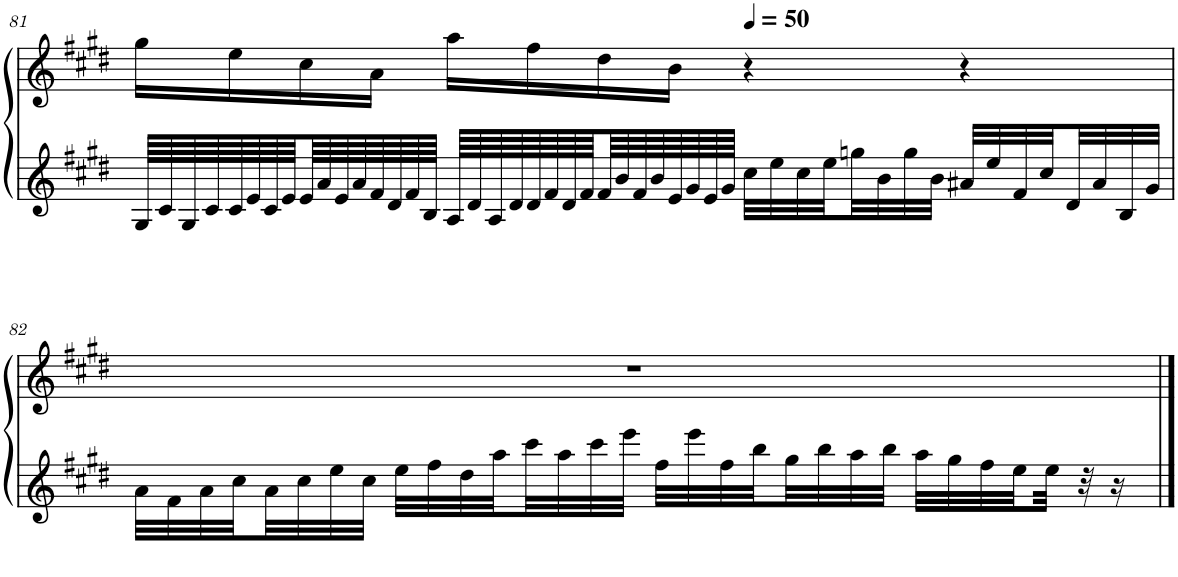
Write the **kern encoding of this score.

**kern	**kern
*part1	*part1
*staff2	*staff1
*I"Piano	*
*I'Pno.	*
!!LO:PB:g=z
*clefF4	*clefG2
*k[f#c#g#d#]	*k[f#c#g#d#]
*M4/4	*M4/4
=81	=81
64G#/LLLL	16gg#\LL
64c#/	.
64G#/	.
64c#/	.
64c#/	16ee\
64e/	.
64c#/	.
64e/	.
64e/	16cc#\
64a/	.
64e/	.
64a/	.
64f#/	16a\JJ
64d#/	.
64f#/	.
64B/JJJJ	.
64A/LLLL	16aa\LL
64d#/	.
64A/	.
64d#/	.
64d#/	16ff#\
64f#/	.
64d#/	.
64f#/	.
64f#/	16dd#\
64b/	.
64f#/	.
64b/	.
64e/	16b\JJ
64g#/	.
64e/	.
64g#/JJJJ	.
*	*MM50
32cc#\LLL	4r
32ee\	.
32cc#\	.
32ee\	.
32ggn\	.
32b\	.
32gg\	.
32b\JJJ	.
32a#X/LLL	4r
32ee/	.
32f#/	.
32cc#/	.
32d#/	.
32a#/	.
32B/	.
32g#/JJJ	.
!!LO:LB:g=z
=82	=82
32a\LLL	1r
32f#\	.
32a\	.
32cc#\	.
32a\	.
32cc#\	.
32ee\	.
32cc#\JJJ	.
32ee\LLL	.
32ff#\	.
32dd#\	.
32aa\	.
32ccc#\	.
32aa\	.
32ccc#\	.
32eee\JJJ	.
32ff#\LLL	.
32eee\	.
32ff#\	.
32bb\	.
32gg#\	.
32bb\	.
32aa\	.
32bb\JJJ	.
32aa\LLL	.
32gg#\	.
32ff#\	.
32ee\	.
32ee\JJJ	.
32r	.
16r	.
==	==
*-	*-
